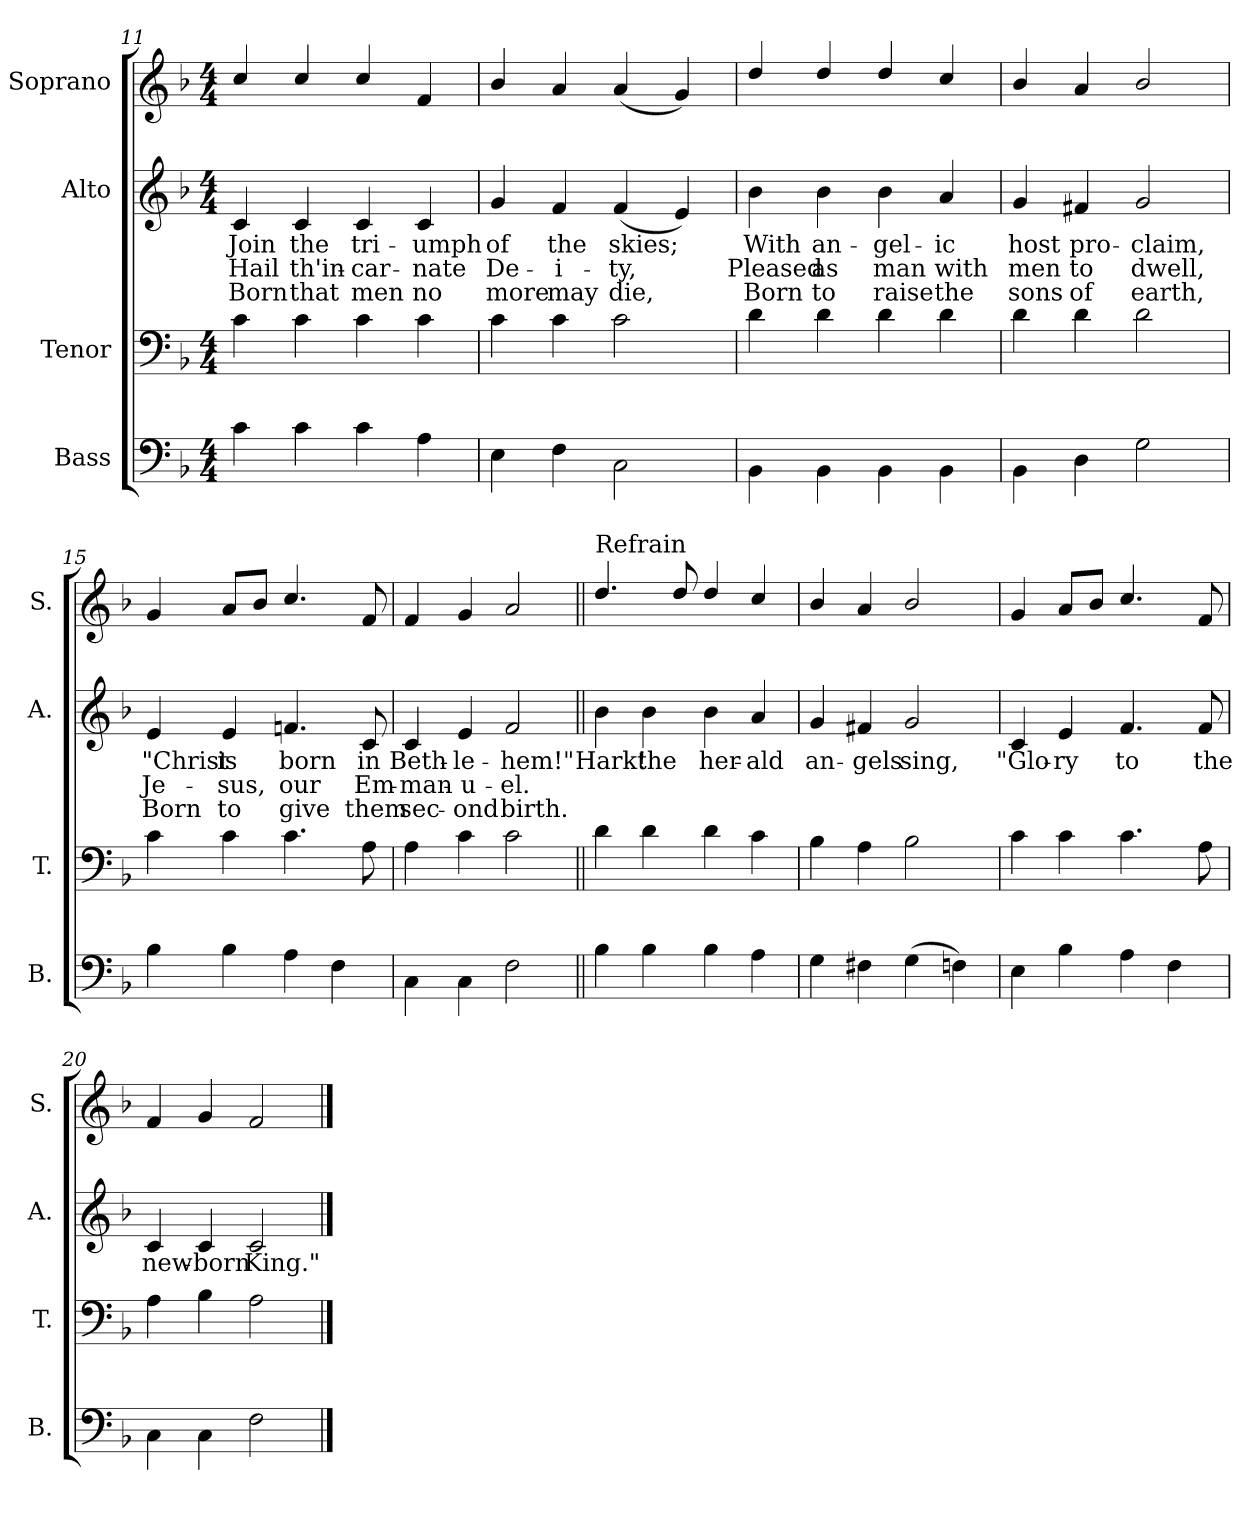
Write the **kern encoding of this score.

**kern	**kern	**kern	**text	**text	**text	**kern
*part4	*part3	*part2	*part2	*part2	*part2	*part1
*staff4	*staff3	*staff2	*staff2	*staff2	*staff2	*staff1
*I"Bass	*I"Tenor	*I"Alto	*	*	*	*I"Soprano
*I'B.	*I'T.	*I'A.	*	*	*	*I'S.
*clefF4	*clefF4	*clefG2	*	*	*	*clefG2
*k[b-]	*k[b-]	*k[b-]	*	*	*	*k[b-]
*M4/4	*M4/4	*M4/4	*	*	*	*M4/4
=11	=11	=11	=11	=11	=11	=11
4c\	4c\	4c/	Join	Hail	Born	4cc/
4c\	4c\	4c/	the	th'in-	that	4cc/
4c\	4c\	4c/	tri-	-car-	men	4cc/
4A\	4c\	4c/	-umph	-nate	no	4f/
!!LO:LB:g=z
=12	=12	=12	=12	=12	=12	=12
4E\	4c\	4g/	of	De-	more	4b-/
4F\	4c\	4f/	the	-i-	may	4a/
2C\	2c\	(4f/	skies;	-ty,	die,	(4a/
.	.	4e/)	.	.	.	4g/)
=13	=13	=13	=13	=13	=13	=13
4BB-\	4d\	4b-\	With	Pleased	Born	4dd/
4BB-\	4d\	4b-\	an-	as	to	4dd/
4BB-\	4d\	4b-\	-gel-	man	raise	4dd/
4BB-\	4d\	4a/	-ic	with	the	4cc/
=14	=14	=14	=14	=14	=14	=14
4BB-\	4d\	4g/	host	men	sons	4b-/
4D\	4d\	4f#X/	pro-	to	of	4a/
2G\	2d\	2g/	-claim,	dwell,	earth,	2b-/
=15	=15	=15	=15	=15	=15	=15
4B-\	4c\	4e/	"Christ	Je-	Born	4g/
4B-\	4c\	4e/	is	-sus,	to	8a/L
.	.	.	.	.	.	8b-/J
4A\	4.c\	4.fn/	born	our	give	4.cc/
4F\	.	.	.	.	.	.
.	8A\	8c/	in	Em-	them	8f/
=16	=16	=16	=16	=16	=16	=16
4C\	4A\	4c/	Beth-	-man-	sec-	4f/
4C\	4c\	4e/	-le-	-u-	-ond	4g/
2F\	2c\	2f/	-hem!"	-el.	birth.	2a/
=17||	=17||	=17||	=17||	=17||	=17||	=17||
!	!	!	!	!	!	!LO:TX:a:t=Refrain
4B-\	4d\	4b-\	Hark!	.	.	4.dd/
4B-\	4d\	4b-\	the	.	.	.
.	.	.	.	.	.	8dd/
4B-\	4d\	4b-\	her-	.	.	4dd/
4A\	4c\	4a/	-ald	.	.	4cc/
!!LO:PB:g=z
=18	=18	=18	=18	=18	=18	=18
4G\	4B-\	4g/	an-	.	.	4b-/
4F#X\	4A\	4f#X/	-gels	.	.	4a/
(4G\	2B-\	2g/	sing,	.	.	2b-/
4Fn\)	.	.	.	.	.	.
=19	=19	=19	=19	=19	=19	=19
4E\	4c\	4c/	"Glo-	.	.	4g/
4B-\	4c\	4e/	-ry	.	.	8a/L
.	.	.	.	.	.	8b-/J
4A\	4.c\	4.f/	to	.	.	4.cc/
4F\	.	.	.	.	.	.
.	8A\	8f/	the	.	.	8f/
=20	=20	=20	=20	=20	=20	=20
4C\	4A\	4c/	new-	.	.	4f/
4C\	4B-\	4c/	-born	.	.	4g/
2F\	2A\	2c/	King."	.	.	2f/
==	==	==	==	==	==	==
*-	*-	*-	*-	*-	*-	*-
